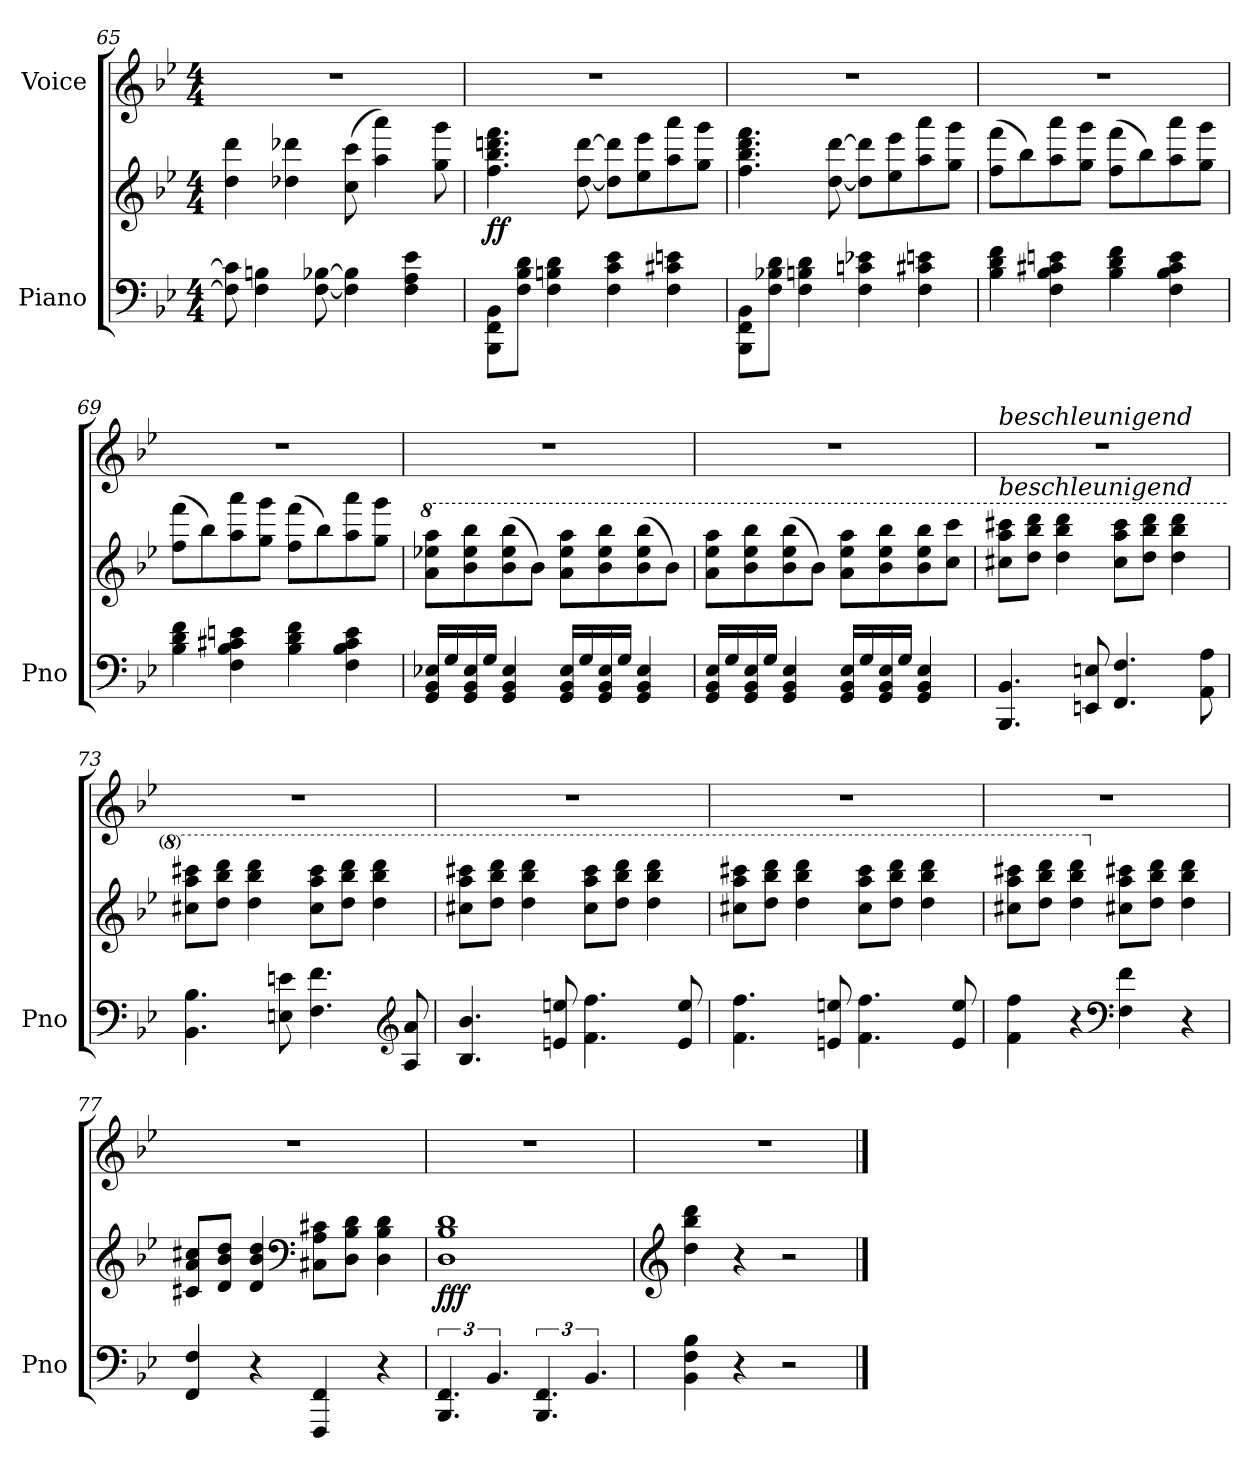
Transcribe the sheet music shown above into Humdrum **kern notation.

**kern	**kern	**dynam	**kern
*part2	*part2	*part2	*part1
*staff3	*staff2	*staff2/3	*staff1
*I"Piano	*	*	*I"Voice
*I'Pno	*	*	*
*clefF4	*clefG2	*	*clefG2
*k[b-e-]	*k[b-e-]	*	*k[b-e-]
*M4/4	*M4/4	*	*M4/4
=65	=65	=65	=65
8F\] 8c\]	4dd\ 4ddd\	.	1r
4F\ 4Bn\	.	.	.
.	4dd-X\ 4ddd-X\	.	.
[8F\ [8B-X\	.	.	.
4F\] 4B-\]	(>8cc\ 8ccc\	.	.
.	4aa\ 4aaa\)	.	.
4F\ 4A\ 4e-\	.	.	.
.	8gg\ 8ggg\	.	.
!!LO:LB:g=z
=66	=66	=66	=66
!	!	!LO:DY:b	!
8BBB-\ 8FF\ 8BB-\L	4.ff\ 4.bb-\ 4.dddn\ 4.fff\	ff	1r
8F\ 8B-\ 8d\J	.	.	.
4F\ 4Bn\ 4d\	.	.	.
.	[8dd\ [8ddd\	.	.
4F\ 4c\ 4e-\	8dd\] 8ddd\]L	.	.
.	8ee-\ 8eee-\	.	.
4F\ 4c#X\ 4en\	8aa\ 8aaa\	.	.
.	8gg\ 8ggg\J	.	.
=67	=67	=67	=67
8BBB-\ 8FF\ 8BB-\L	4.ff\ 4.bb-\ 4.ddd\ 4.fff\	.	1r
8F\ 8B-X\ 8d\J	.	.	.
4F\ 4Bn\ 4d\	.	.	.
.	[8dd\ [8ddd\	.	.
4F\ 4cn\ 4e-X\	8dd\] 8ddd\]L	.	.
.	8ee-\ 8eee-\	.	.
4F\ 4c#X\ 4en\	8aa\ 8aaa\	.	.
.	8gg\ 8ggg\J	.	.
=68	=68	=68	=68
4B-\ 4d\ 4f\	(>8ff\ 8fff\L	.	1r
.	8bb-\)	.	.
4F\ 4B-\ 4c#X\ 4en\	8aa\ 8aaa\	.	.
.	8gg\ 8ggg\J	.	.
4B-\ 4d\ 4f\	(>8ff\ 8fff\L	.	.
.	8bb-\)	.	.
4F\ 4B-\ 4c#\ 4e\	8aa\ 8aaa\	.	.
.	8gg\ 8ggg\J	.	.
=69	=69	=69	=69
4B-\ 4d\ 4f\	(>8ff\ 8fff\L	.	1r
.	8bb-\)	.	.
4F\ 4B-\ 4c#X\ 4en\	8aa\ 8aaa\	.	.
.	8gg\ 8ggg\J	.	.
4B-\ 4d\ 4f\	(>8ff\ 8fff\L	.	.
.	8bb-\)	.	.
4F\ 4B-\ 4c#\ 4e\	8aa\ 8aaa\	.	.
.	8gg\ 8ggg\J	.	.
=70	=70	=70	=70
*	*8va	*	*
16GG/ 16BB-/ 16E-X/LL	8aa\ 8eee-X\ 8aaa\L	.	1r
16G/	.	.	.
16GG/ 16BB-/ 16E-/	8bb-\ 8eee-\ 8bbb-\	.	.
16G/JJ	.	.	.
4GG/ 4BB-/ 4E-/	(>8bb-\ 8eee-\ 8bbb-\	.	.
.	8bb-\J)	.	.
16GG/ 16BB-/ 16E-/LL	8aa\ 8eee-\ 8aaa\L	.	.
16G/	.	.	.
16GG/ 16BB-/ 16E-/	8bb-\ 8eee-\ 8bbb-\	.	.
16G/JJ	.	.	.
4GG/ 4BB-/ 4E-/	(>8bb-\ 8eee-\ 8bbb-\	.	.
.	8bb-\J)	.	.
!!LO:LB:g=z
=71	=71	=71	=71
16GG/ 16BB-/ 16E-/LL	8aa\ 8eee-\ 8aaa\L	.	1r
16G/	.	.	.
16GG/ 16BB-/ 16E-/	8bb-\ 8eee-\ 8bbb-\	.	.
16G/JJ	.	.	.
4GG/ 4BB-/ 4E-/	(>8bb-\ 8eee-\ 8bbb-\	.	.
.	8bb-\J)	.	.
16GG/ 16BB-/ 16E-/LL	8aa\ 8eee-\ 8aaa\L	.	.
16G/	.	.	.
16GG/ 16BB-/ 16E-/	8bb-\ 8eee-\ 8bbb-\	.	.
16G/JJ	.	.	.
4GG/ 4BB-/ 4E-/	8bb-\ 8eee-\ 8bbb-\	.	.
.	8ccc\ 8cccc\J	.	.
=72	=72	=72	=72
*	*	*	*MM190
!	!	!	!LO:TX:a:i:t=beschleunigend
!	!LO:TX:a:i:t=beschleunigend	!	!
4.BBB-/ 4.BB-/	8ccc#X\ 8aaa\ 8cccc#X\L	.	1r
.	8ddd\ 8bbb-\ 8dddd\J	.	.
.	4ddd\ 4bbb-\ 4dddd\	.	.
8EEn/ 8En/	.	.	.
4.FF/ 4.F/	8ccc#\ 8aaa\ 8cccc#\L	.	.
.	8ddd\ 8bbb-\ 8dddd\J	.	.
.	4ddd\ 4bbb-\ 4dddd\	.	.
8AA\ 8A\	.	.	.
=73	=73	=73	=73
*	*	*	*MM195
4.BB-\ 4.B-\	8ccc#X\ 8aaa\ 8cccc#X\L	.	1r
.	8ddd\ 8bbb-\ 8dddd\J	.	.
.	4ddd\ 4bbb-\ 4dddd\	.	.
8En\ 8en\	.	.	.
4.F\ 4.f\	8ccc#\ 8aaa\ 8cccc#\L	.	.
.	8ddd\ 8bbb-\ 8dddd\J	.	.
.	4ddd\ 4bbb-\ 4dddd\	.	.
*clefG2	*	*	*
8A/ 8a/	.	.	.
=74	=74	=74	=74
*	*	*	*MM200
4.B-/ 4.b-/	8ccc#X\ 8aaa\ 8cccc#X\L	.	1r
.	8ddd\ 8bbb-\ 8dddd\J	.	.
.	4ddd\ 4bbb-\ 4dddd\	.	.
8en/ 8een/	.	.	.
4.f\ 4.ff\	8ccc#\ 8aaa\ 8cccc#\L	.	.
.	8ddd\ 8bbb-\ 8dddd\J	.	.
.	4ddd\ 4bbb-\ 4dddd\	.	.
8e/ 8ee/	.	.	.
!!LO:LB:g=z
=75	=75	=75	=75
4.f\ 4.ff\	8ccc#X\ 8aaa\ 8cccc#X\L	.	1r
.	8ddd\ 8bbb-\ 8dddd\J	.	.
.	4ddd\ 4bbb-\ 4dddd\	.	.
8en/ 8een/	.	.	.
4.f\ 4.ff\	8ccc#\ 8aaa\ 8cccc#\L	.	.
.	8ddd\ 8bbb-\ 8dddd\J	.	.
.	4ddd\ 4bbb-\ 4dddd\	.	.
8e/ 8ee/	.	.	.
=76	=76	=76	=76
4f\ 4ff\	8ccc#X\ 8aaa\ 8cccc#X\L	.	1r
.	8ddd\ 8bbb-\ 8dddd\J	.	.
4r	4ddd\ 4bbb-\ 4dddd\	.	.
*clefF4	*	*	*
*	*X8va	*	*
4F\ 4f\	8cc#X\ 8aa\ 8ccc#X\L	.	.
.	8dd\ 8bb-\ 8ddd\J	.	.
4r	4dd\ 4bb-\ 4ddd\	.	.
=77	=77	=77	=77
4FF/ 4F/	8c#X/ 8a/ 8cc#X/L	.	1r
.	8d/ 8b-/ 8dd/J	.	.
4r	4d/ 4b-/ 4dd/	.	.
*	*clefF4	*	*
4FFF/ 4FF/	8C#X\ 8A\ 8c#X\L	.	.
.	8D\ 8B-\ 8d\J	.	.
4r	4D\ 4B-\ 4d\	.	.
=78	=78	=78	=78
!	!	!LO:DY:b	!
6.BBB-/ 6.FF/	1D 1B- 1d	fff	1r
6.BB-/	.	.	.
6.BBB-/ 6.FF/	.	.	.
6.BB-/	.	.	.
=79	=79	=79	=79
*	*clefG2	*	*
4BB-\ 4F\ 4B-\	4dd\ 4bb-\ 4ddd\	.	1r
4r	4r	.	.
2r	2r	.	.
==	==	==	==
*-	*-	*-	*-
